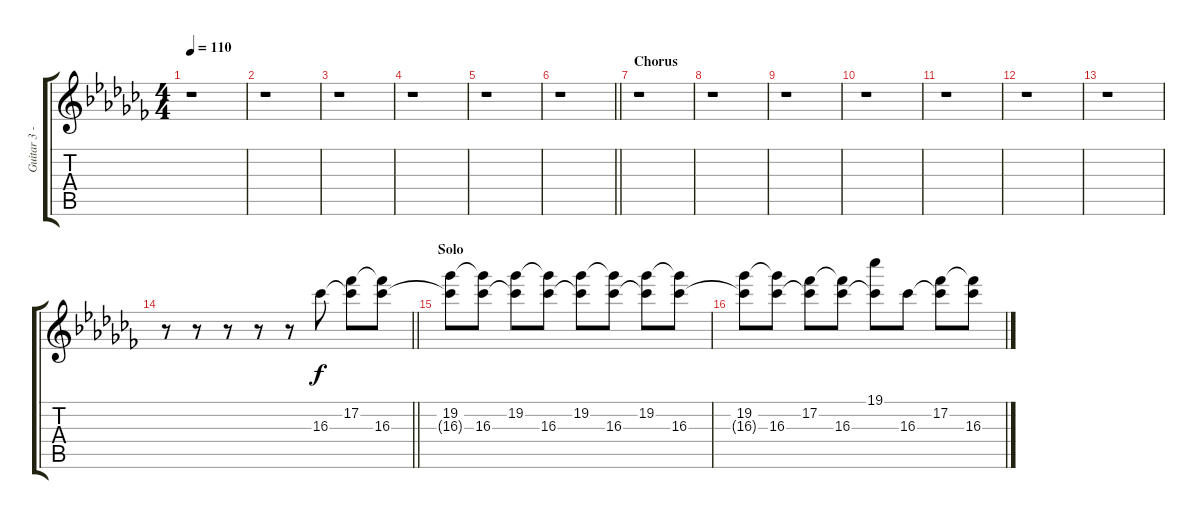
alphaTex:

\track ("Guitar 3 - Brad Delson" "Guitar 3 -") {instrument distortionguitar}
\staff {score tabs}
\tuning (E4 B3 G3 D3 A2 E2) {hide}
\ts (4 4)
\tempo 110
\clef g2
\ks abminor
r.1{dy f} |
r.1 |
r.1 |
r.1 |
r.1 |
\barLineRight lightlight
r.1 |
\section ("" "Chorus")
r.1 |
r.1 |
r.1 |
r.1 |
r.1 |
r.1 |
r.1 |
\barLineRight lightlight
r.8 r.8 r.8 r.8 r.8 16.3.8 (17.2 16.3{t}).8 (17.2{t} 16.3).8 |
\section ("" "Solo")
(19.2 16.3{t}).8 (19.2{t} 16.3).8 (19.2 16.3{t}).8 (19.2{t} 16.3).8 (19.2 16.3{t}).8 (19.2{t} 16.3).8 (19.2 16.3{t}).8 (19.2{t} 16.3).8 |
(19.2 16.3{t}).8 (19.2{t} 16.3).8 (17.2 16.3{t}).8 (17.2{t} 16.3).8 (19.1 16.3{t}).8 16.3.8 (17.2 16.3{t}).8 (17.2{t} 16.3).8
